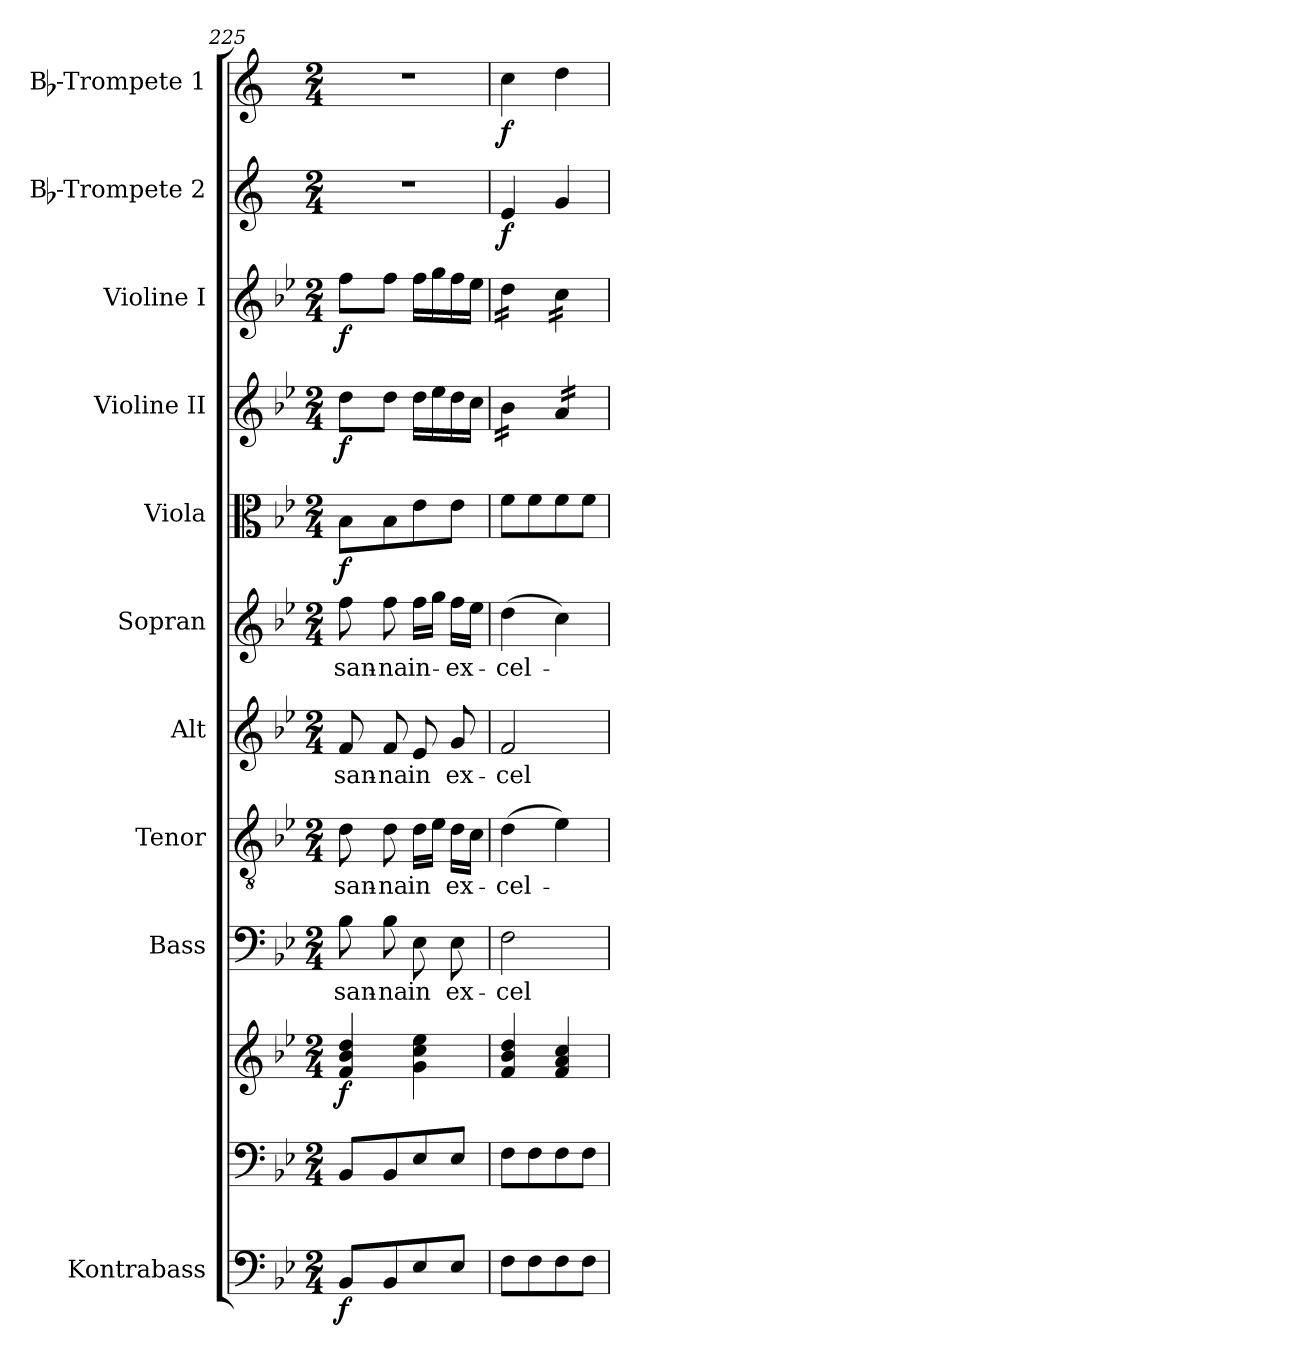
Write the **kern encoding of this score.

**kern	**dynam	**kern	**kern	**dynam	**kern	**text	**kern	**text	**kern	**text	**kern	**text	**kern	**dynam	**kern	**dynam	**kern	**dynam	**kern	**dynam	**kern	**dynam
*part11	*part11	*part10	*part10	*part10	*part9	*part9	*part8	*part8	*part7	*part7	*part6	*part6	*part5	*part5	*part4	*part4	*part3	*part3	*part2	*part2	*part1	*part1
*staff12	*staff12	*staff11	*staff10	*staff10/11	*staff9	*staff9	*staff8	*staff8	*staff7	*staff7	*staff6	*staff6	*staff5	*staff5	*staff4	*staff4	*staff3	*staff3	*staff2	*staff2	*staff1	*staff1
*I"Kontrabass	*	*	*	*	*I"Bass	*	*I"Tenor	*	*I"Alt	*	*I"Sopran	*	*I"Viola	*	*I"Violine II	*	*I"Violine I	*	*I"Bb-Trompete 2	*	*I"Bb-Trompete 1	*
*I'Kb.	*	*	*	*	*I'B.	*	*I'T.	*	*I'A.	*	*I'S.	*	*I'Vla.	*	*I'Vl. II	*	*I'Vl. I	*	*I'Bb Trp. 2	*	*I'Bb Trp. 1	*
*clefF4	*	*clefF4	*clefG2	*	*clefF4	*	*clefGv2	*	*clefG2	*	*clefG2	*	*clefC3	*	*clefG2	*	*clefG2	*	*clefG2	*	*clefG2	*
*ITrd7c12	*	*	*	*	*	*	*	*	*	*	*	*	*	*	*	*	*	*	*ITrd1c2	*	*ITrd1c2	*
*k[b-e-]	*	*k[b-e-]	*k[b-e-]	*	*k[b-e-]	*	*k[b-e-]	*	*k[b-e-]	*	*k[b-e-]	*	*k[b-e-]	*	*k[b-e-]	*	*k[b-e-]	*	*k[b-e-]	*	*k[b-e-]	*
*B-:	*	*B-:	*B-:	*	*B-:	*	*B-:	*	*B-:	*	*B-:	*	*B-:	*	*B-:	*	*B-:	*	*B-:	*	*B-:	*
*M2/4	*	*M2/4	*M2/4	*	*M2/4	*	*M2/4	*	*M2/4	*	*M2/4	*	*M2/4	*	*M2/4	*	*M2/4	*	*M2/4	*	*M2/4	*
=225	=225	=225	=225	=225	=225	=225	=225	=225	=225	=225	=225	=225	=225	=225	=225	=225	=225	=225	=225	=225	=225	=225
!	!LO:DY:b	!	!	!LO:DY:b	!	!LO:LY:b	!	!LO:LY:b	!	!LO:LY:b	!	!LO:LY:b	!	!LO:DY:b	!	!LO:DY:b	!	!LO:DY:b	!	!	!	!
8BBB-/L	f	8BB-/L	4f/ 4b-/ 4dd/	f	8B-\	-san-	8d\	-san-	8f/	-san-	8ff\	-san-	8B-\L	f	8dd\L	f	8ff\L	f	2r	.	2r	.
!	!	!	!	!	!	!LO:LY:b	!	!LO:LY:b	!	!LO:LY:b	!	!LO:LY:b	!	!	!	!	!	!	!	!	!	!
8BBB-/	.	8BB-/	.	.	8B-\	-na	8d\	-na	8f/	-na	8ff\	-na	8B-\	.	8dd\J	.	8ff\J	.	.	.	.	.
!	!	!	!	!	!	!LO:LY:b	!	!LO:LY:b	!	!LO:LY:b	!	!LO:LY:b	!	!	!	!	!	!	!	!	!	!
8EE-/	.	8E-/	4g\ 4cc\ 4ee-\	.	8E-\	in	16d\LL	in	8e-/	in	16ff\LL	in-	8e-\	.	16dd\LL	.	16ff\LL	.	.	.	.	.
.	.	.	.	.	.	.	16e-\JJ	.	.	.	16gg\JJ	.	.	.	16ee-\	.	16gg\	.	.	.	.	.
!	!	!	!	!	!	!LO:LY:b	!	!LO:LY:b	!	!LO:LY:b	!	!LO:LY:b	!	!	!	!	!	!	!	!	!	!
8EE-/J	.	8E-/J	.	.	8E-\	ex-	16d\LL	ex-	8g/	ex-	16ff\LL	-ex-	8e-\J	.	16dd\	.	16ff\	.	.	.	.	.
.	.	.	.	.	.	.	16c\JJ	.	.	.	16ee-\JJ	.	.	.	16cc\JJ	.	16ee-\JJ	.	.	.	.	.
=226	=226	=226	=226	=226	=226	=226	=226	=226	=226	=226	=226	=226	=226	=226	=226	=226	=226	=226	=226	=226	=226	=226
!	!	!	!	!	!	!LO:LY:b	!	!LO:LY:b	!	!LO:LY:b	!	!LO:LY:b	!	!	!	!	!	!	!	!LO:DY:b	!	!LO:DY:b
*	*	*	*	*	*	*	*	*	*	*	*	*	*	*	*tremolo	*	*	*	*	*	*	*
*	*	*	*	*	*	*	*	*	*	*	*	*	*	*	*	*	*tremolo	*	*	*	*	*
8FF\L	.	8F\L	4f/ 4b-/ 4dd/	.	2F\	-cel-	(>4d\	-cel-	2f/	-cel-	(>4dd\	-cel-	8f\L	.	16b-\LL	.	16dd\LL	.	4d/	f	4b-\	f
.	.	.	.	.	.	.	.	.	.	.	.	.	.	.	16b-\	.	16dd\	.	.	.	.	.
8FF\	.	8F\	.	.	.	.	.	.	.	.	.	.	8f\	.	16b-\	.	16dd\	.	.	.	.	.
.	.	.	.	.	.	.	.	.	.	.	.	.	.	.	16b-\JJ	.	16dd\JJ	.	.	.	.	.
8FF\	.	8F\	4f/ 4a/ 4cc/	.	.	.	4e-\)	.	.	.	4cc\)	.	8f\	.	16a/LL	.	16cc\LL	.	4f/	.	4cc\	.
.	.	.	.	.	.	.	.	.	.	.	.	.	.	.	16a/	.	16cc\	.	.	.	.	.
8FF\J	.	8F\J	.	.	.	.	.	.	.	.	.	.	8f\J	.	16a/	.	16cc\	.	.	.	.	.
.	.	.	.	.	.	.	.	.	.	.	.	.	.	.	16a/JJ	.	16cc\JJ	.	.	.	.	.
*	*	*	*	*	*	*	*	*	*	*	*	*	*	*	*	*	*Xtremolo	*	*	*	*	*
*	*	*	*	*	*	*	*	*	*	*	*	*	*	*	*Xtremolo	*	*	*	*	*	*	*
=	=	=	=	=	=	=	=	=	=	=	=	=	=	=	=	=	=	=	=	=	=	=
*-	*-	*-	*-	*-	*-	*-	*-	*-	*-	*-	*-	*-	*-	*-	*-	*-	*-	*-	*-	*-	*-	*-
